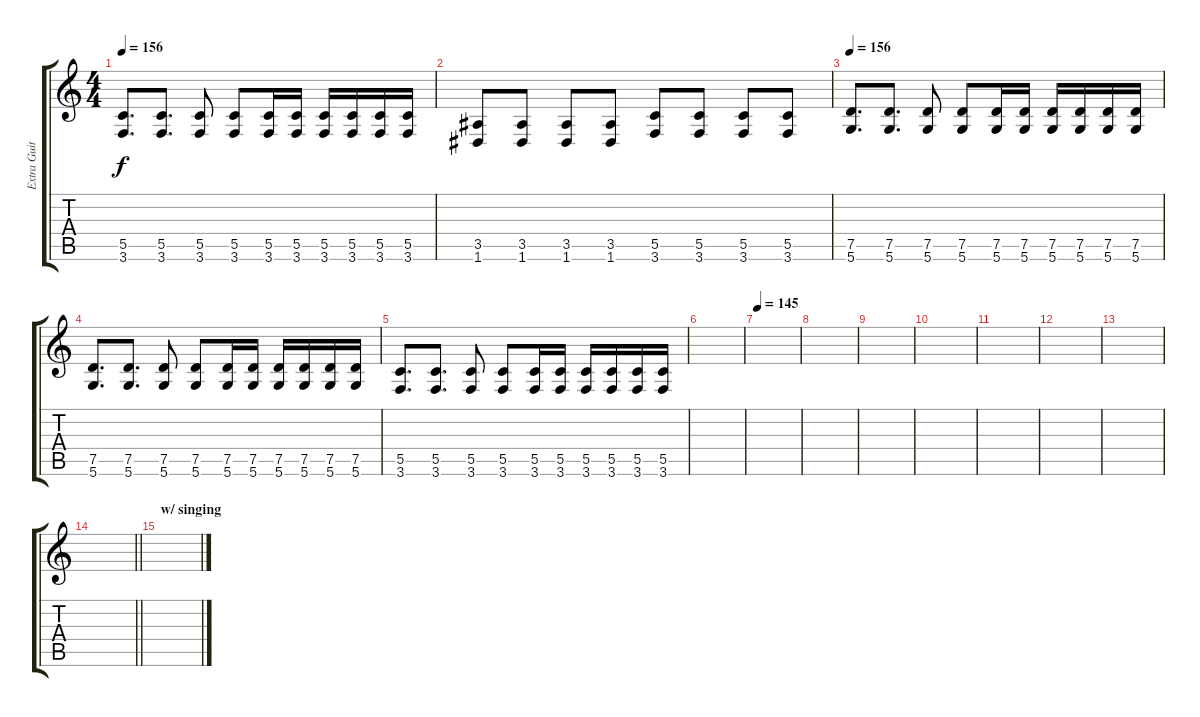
\track ("Extra Guitar" "Extra Guit") {instrument distortionguitar}
\staff {score tabs}
\tuning (D4 A3 F3 C3 G2 D2) {hide}
\ts (4 4)
\tempo 156
\clef g2
\ks c
(5.5 3.6).8{d dy f} (5.5 3.6).8{d} (5.5 3.6).8 (5.5 3.6).8 (5.5 3.6).16 (5.5 3.6).16 (5.5 3.6).16 (5.5 3.6).16 (5.5 3.6).16 (5.5 3.6).16 |
(3.5 1.6).8 (3.5 1.6).8 (3.5 1.6).8 (3.5 1.6).8 (5.5 3.6).8 (5.5 3.6).8 (5.5 3.6).8 (5.5 3.6).8 |
\tempo 156
(7.5 5.6).8{d} (7.5 5.6).8{d} (7.5 5.6).8 (7.5 5.6).8 (7.5 5.6).16 (7.5 5.6).16 (7.5 5.6).16 (7.5 5.6).16 (7.5 5.6).16 (7.5 5.6).16 |
(7.5 5.6).8{d} (7.5 5.6).8{d} (7.5 5.6).8 (7.5 5.6).8 (7.5 5.6).16 (7.5 5.6).16 (7.5 5.6).16 (7.5 5.6).16 (7.5 5.6).16 (7.5 5.6).16 |
(5.5 3.6).8{d} (5.5 3.6).8{d} (5.5 3.6).8 (5.5 3.6).8 (5.5 3.6).16 (5.5 3.6).16 (5.5 3.6).16 (5.5 3.6).16 (5.5 3.6).16 (5.5 3.6).16 |
|
\tempo 145
|
|
|
|
|
|
|
\barLineRight lightlight
|
\section ("" "w/ singing")
